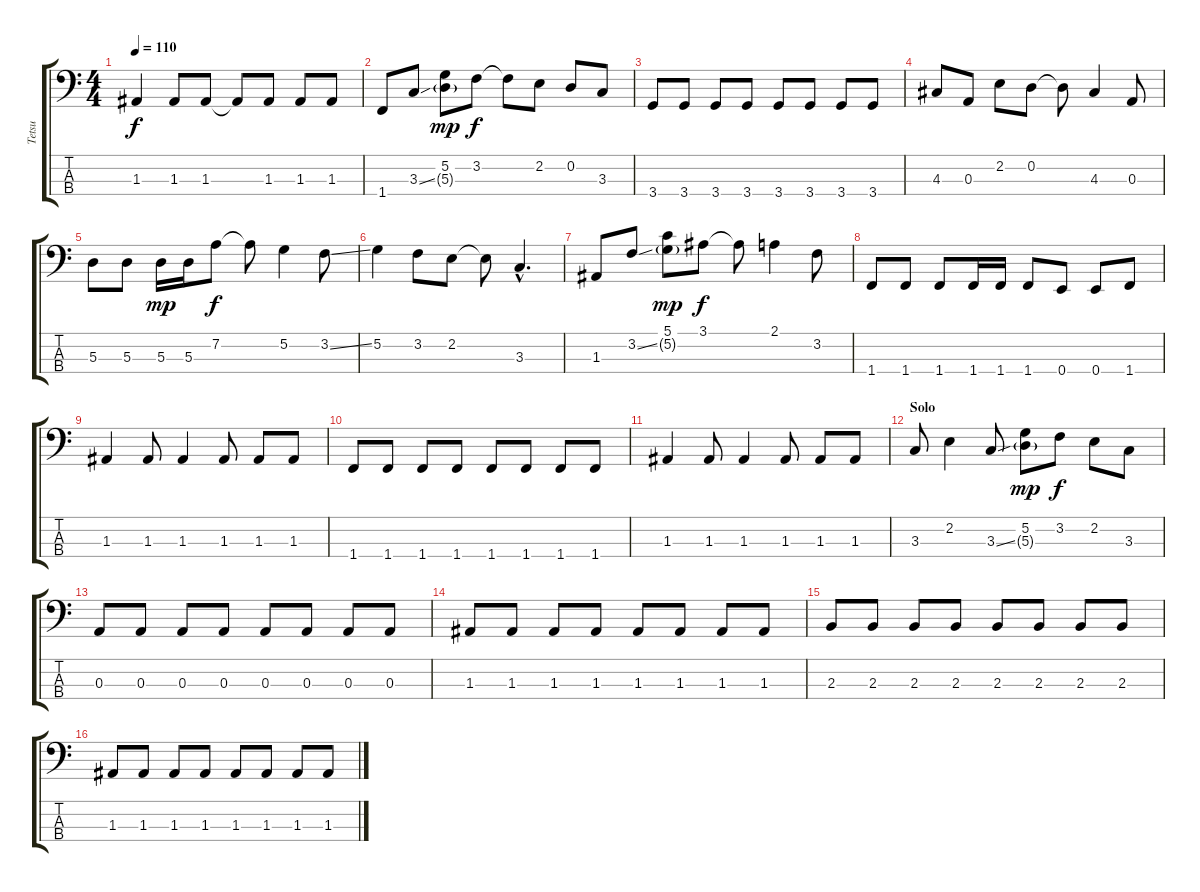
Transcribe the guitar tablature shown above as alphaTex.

\track ("Tetsu" "Tetsu") {instrument electricbasspick}
\staff {score tabs}
\tuning (G2 D2 A1 E1) {hide}
\ts (4 4)
\tempo 110
\clef f4
\ks c
1.3.4{dy f} 1.3.8 1.3.8 1.3{t}.8 1.3.8 1.3.8 1.3.8 |
1.4.8 3.3{ss}.8 (5.2 5.3{g}).8{dy mp} 3.2.8{dy f} 3.2{t}.8 2.2.8 0.2.8 3.3.8 |
3.4.8 3.4.8 3.4.8 3.4.8 3.4.8 3.4.8 3.4.8 3.4.8 |
4.3.8 0.3.8 2.2.8 0.2.8 0.2{t}.8 4.3.4 0.3.8 |
5.3.8 5.3.8 5.3.16{dy mp} 5.3.16 7.2.8{dy f} 7.2{t}.8 5.2.4 3.2{ss}.8 |
5.2.4 3.2.8 2.2.8 2.2{t}.8 3.3{hac}.4{d} |
1.3.8 3.2{ss}.8 (5.1 5.2{g}).8{dy mp} 3.1.8{dy f} 3.1{t}.8 2.1.4 3.2.8 |
1.4.8 1.4.8 1.4.8 1.4.16 1.4.16 1.4.8 0.4.8 0.4.8 1.4.8 |
1.3.4 1.3.8 1.3.4 1.3.8 1.3.8 1.3.8 |
1.4.8 1.4.8 1.4.8 1.4.8 1.4.8 1.4.8 1.4.8 1.4.8 |
1.3.4 1.3.8 1.3.4 1.3.8 1.3.8 1.3.8 |
\section ("" "Solo")
3.3.8 2.2.4 3.3{ss}.8 (5.2 5.3{g}).8{dy mp} 3.2.8{dy f} 2.2.8 3.3.8 |
0.3.8 0.3.8 0.3.8 0.3.8 0.3.8 0.3.8 0.3.8 0.3.8 |
1.3.8 1.3.8 1.3.8 1.3.8 1.3.8 1.3.8 1.3.8 1.3.8 |
2.3.8 2.3.8 2.3.8 2.3.8 2.3.8 2.3.8 2.3.8 2.3.8 |
1.3.8 1.3.8 1.3.8 1.3.8 1.3.8 1.3.8 1.3.8 1.3.8
